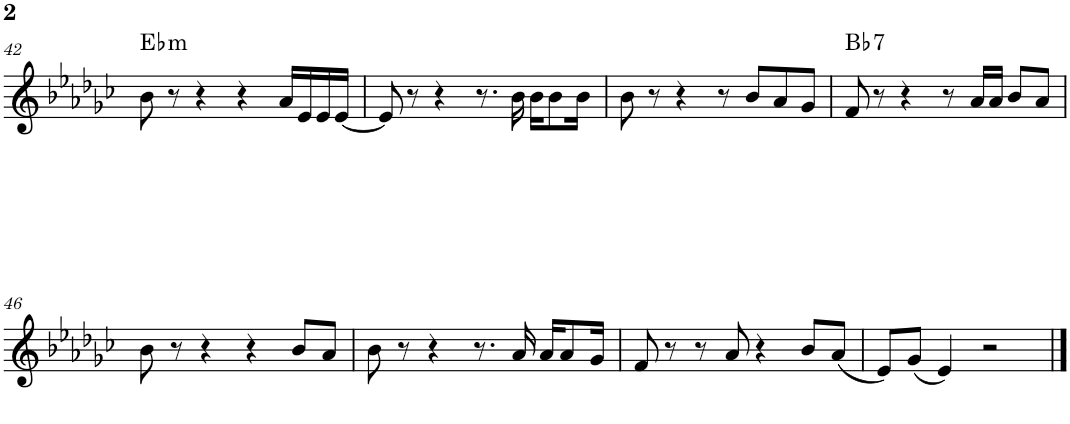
**kern	**harte
*part1	*part1
*staff1	*
*I"Piano	*
*I'Pno.	*
!!LO:PB:g=z
*clefG2	*
*k[b-e-a-d-g-c-]	*
*M4/4	*
=42	=42
!	!LO:H:kt=m
8b-\	Eb:min
8r	.
4r	.
4r	.
16a-/LL	.
16e-/	.
16e-/	.
[16e-/JJ	.
=43	=43
8e-/]	.
8r	.
4r	.
8.r	.
16b-\	.
16b-\KL	.
8b-\	.
16b-\Jk	.
=44	=44
8b-\	.
8r	.
4r	.
8r	.
8b-/L	.
8a-/	.
8g-/J	.
=45	=45
!	!LO:H:kt=7
8f/	Bb:7
8r	.
4r	.
8r	.
16a-/LL	.
16a-/JJ	.
8b-/L	.
8a-/J	.
!!LO:LB:g=z
=46	=46
8b-\	.
8r	.
4r	.
4r	.
8b-/L	.
8a-/J	.
=47	=47
8b-\	.
8r	.
4r	.
8.r	.
16a-/	.
16a-/KL	.
8a-/	.
16g-/Jk	.
=48	=48
8f/	.
8r	.
8r	.
8a-/	.
4r	.
8b-/L	.
(8a-/J	.
=49	=49
8e-/L)	.
(8g-/J	.
4e-/)	.
2r	.
==	==
*-	*-
